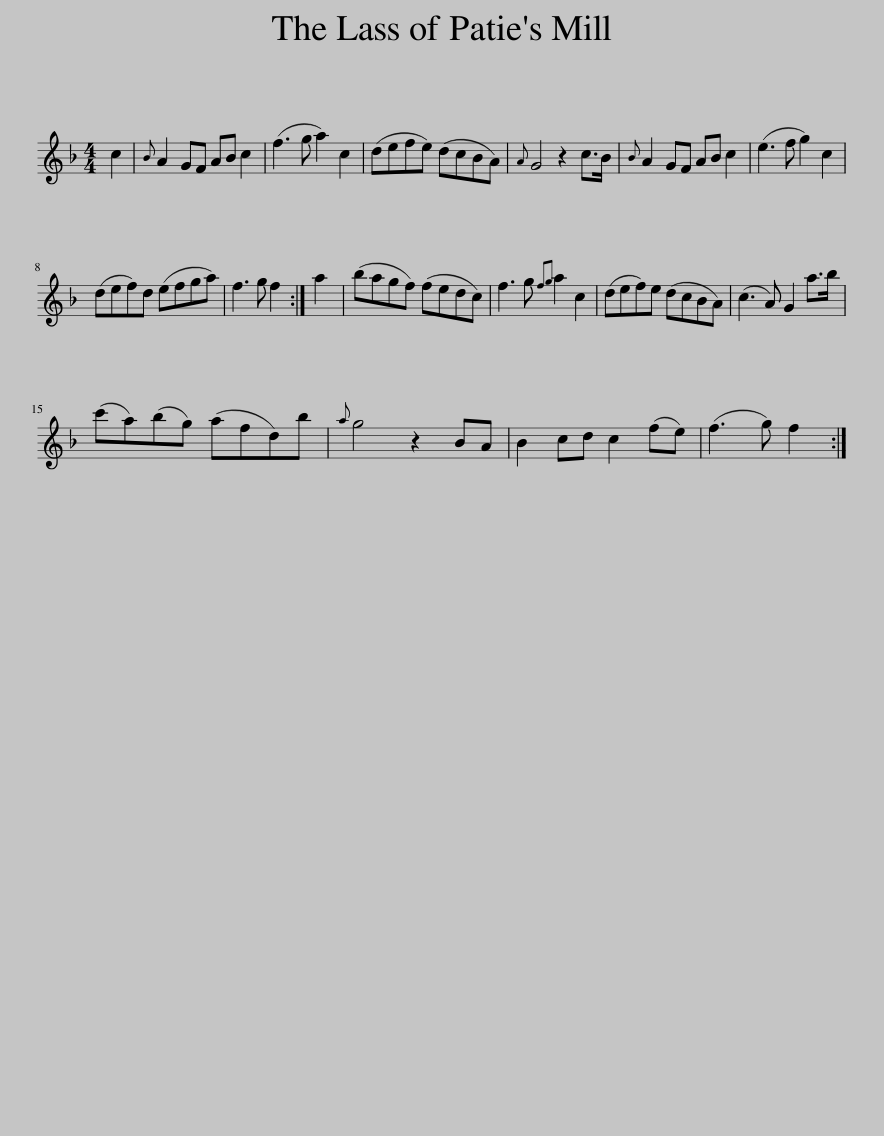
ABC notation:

X:1
L:1/8
M:4/4
I:linebreak $
K:F
V:1 treble
V:1
 c2 |{B} A2 GF AB c2 | (f3 g a2) c2 | (defe) (dcBA) |{A} G4 z2 c>B | %5
{B} A2 GF AB c2 | (e3 f g2) c2 |$ (def)d (efga) | f3 g f2 :| a2 | %10
 (bagf) (fedc) | f3 g{fg} a2 c2 | (def)e (dcBA) | (c3 A) G2 a>b |$ (c'a)(bg) (afd)b | %15
{a} g4 z2 BA | B2 cd c2 (fe) | (f3 g) f2 :| %18
